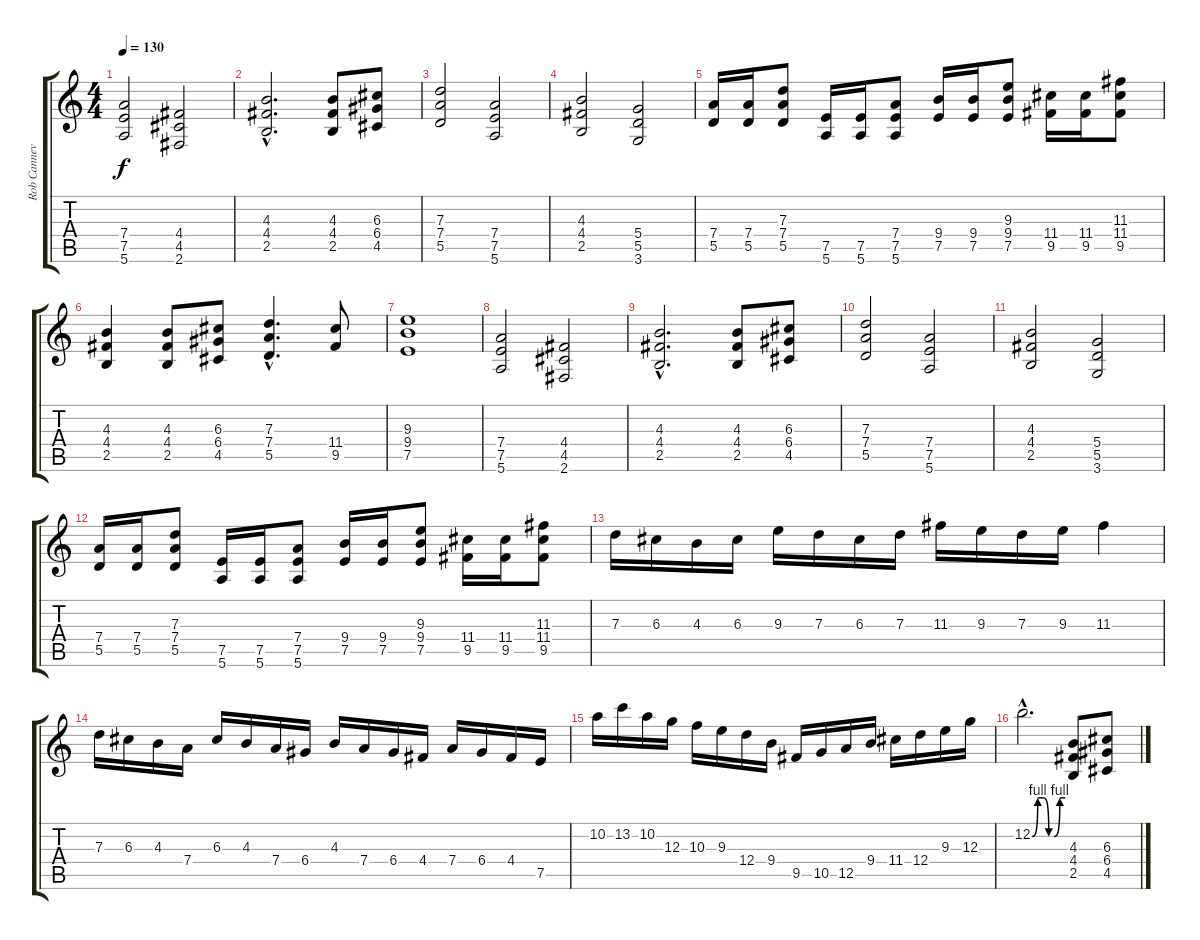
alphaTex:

\track ("Rob Cannevino - Guitar" "Rob Cannev") {instrument overdrivenguitar}
\staff {score tabs}
\tuning (E4 B3 G3 D3 A2 E2) {hide}
\ts (4 4)
\tempo 130
\clef g2
\ks c
(7.4 7.5 5.6).2{dy f} (4.4 4.5 2.6).2 |
(4.3{hac} 4.4{hac} 2.5{hac}).2{d} (4.3 4.4 2.5).8 (6.3 6.4 4.5).8 |
(7.3 7.4 5.5).2 (7.4 7.5 5.6).2 |
(4.3 4.4 2.5).2 (5.4 5.5 3.6).2 |
(7.4 5.5).16 (7.4 5.5).16 (7.3 7.4 5.5).8 (7.5 5.6).16 (7.5 5.6).16 (7.4 7.5 5.6).8 (9.4 7.5).16 (9.4 7.5).16 (9.3 9.4 7.5).8 (11.4 9.5).16 (11.4 9.5).16 (11.3 11.4 9.5).8 |
(4.3 4.4 2.5).4 (4.3 4.4 2.5).8 (6.3 6.4 4.5).8 (7.3{hac} 7.4{hac} 5.5{hac}).4{d} (11.4 9.5).8 |
(9.3 9.4 7.5).1 |
(7.4 7.5 5.6).2 (4.4 4.5 2.6).2 |
(4.3{hac} 4.4{hac} 2.5{hac}).2{d} (4.3 4.4 2.5).8 (6.3 6.4 4.5).8 |
(7.3 7.4 5.5).2 (7.4 7.5 5.6).2 |
(4.3 4.4 2.5).2 (5.4 5.5 3.6).2 |
(7.4 5.5).16 (7.4 5.5).16 (7.3 7.4 5.5).8 (7.5 5.6).16 (7.5 5.6).16 (7.4 7.5 5.6).8 (9.4 7.5).16 (9.4 7.5).16 (9.3 9.4 7.5).8 (11.4 9.5).16 (11.4 9.5).16 (11.3 11.4 9.5).8 |
7.3.16 6.3.16 4.3.16 6.3.16 9.3.16 7.3.16 6.3.16 7.3.16 11.3.16 9.3.16 7.3.16 9.3.16 11.3.4 |
7.3.16 6.3.16 4.3.16 7.4.16 6.3.16 4.3.16 7.4.16 6.4.16 4.3.16 7.4.16 6.4.16 4.4.16 7.4.16 6.4.16 4.4.16 7.5.16 |
10.2.16 13.2.16 10.2.16 12.3.16 10.3.16 9.3.16 12.4.16 9.4.16 9.5.16 10.5.16 12.5.16 9.4.16 11.4.16 12.4.16 9.3.16 12.3.16 |
12.2{be (custom 0 0 10 4 20 4 30 0 40 0 50 4 60 4) hac}.2{d} (4.3 4.4 2.5).8 (6.3 6.4 4.5).8
